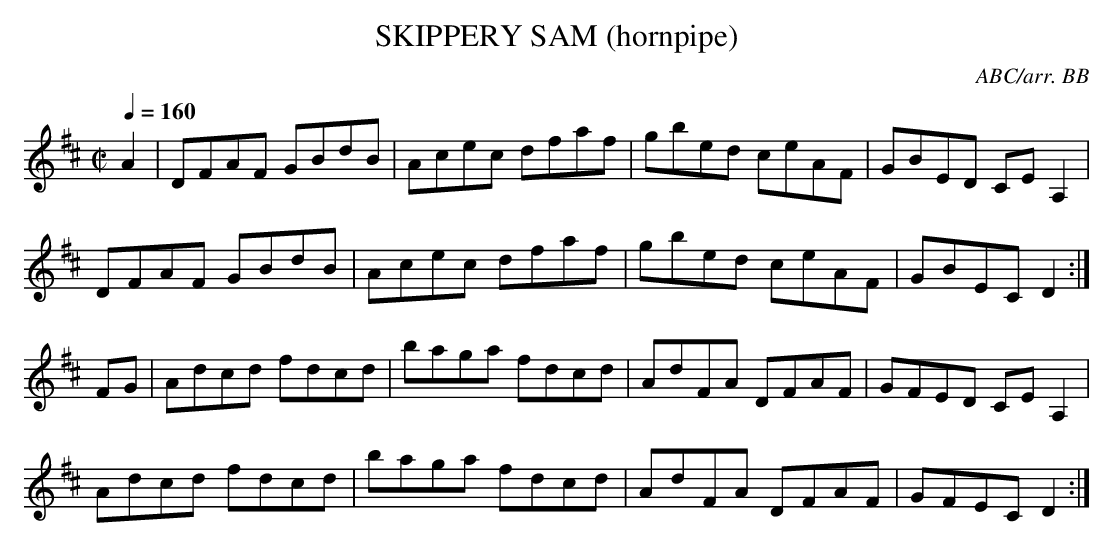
X:1
T:SKIPPERY SAM (hornpipe)
C:ABC/arr. BB
L:1/8
M:C|
Q:1/4=160
K:D
A2|DFAF GBdB|Acec dfaf|gbed ceAF|GBED CE A,2|
DFAF GBdB|Acec dfaf|gbed ceAF|GBEC D2:|
FG|Adcd fdcd|baga fdcd|AdFA DFAF|GFED CE A,2|
Adcd fdcd|baga fdcd|AdFA DFAF|GFEC D2:|
